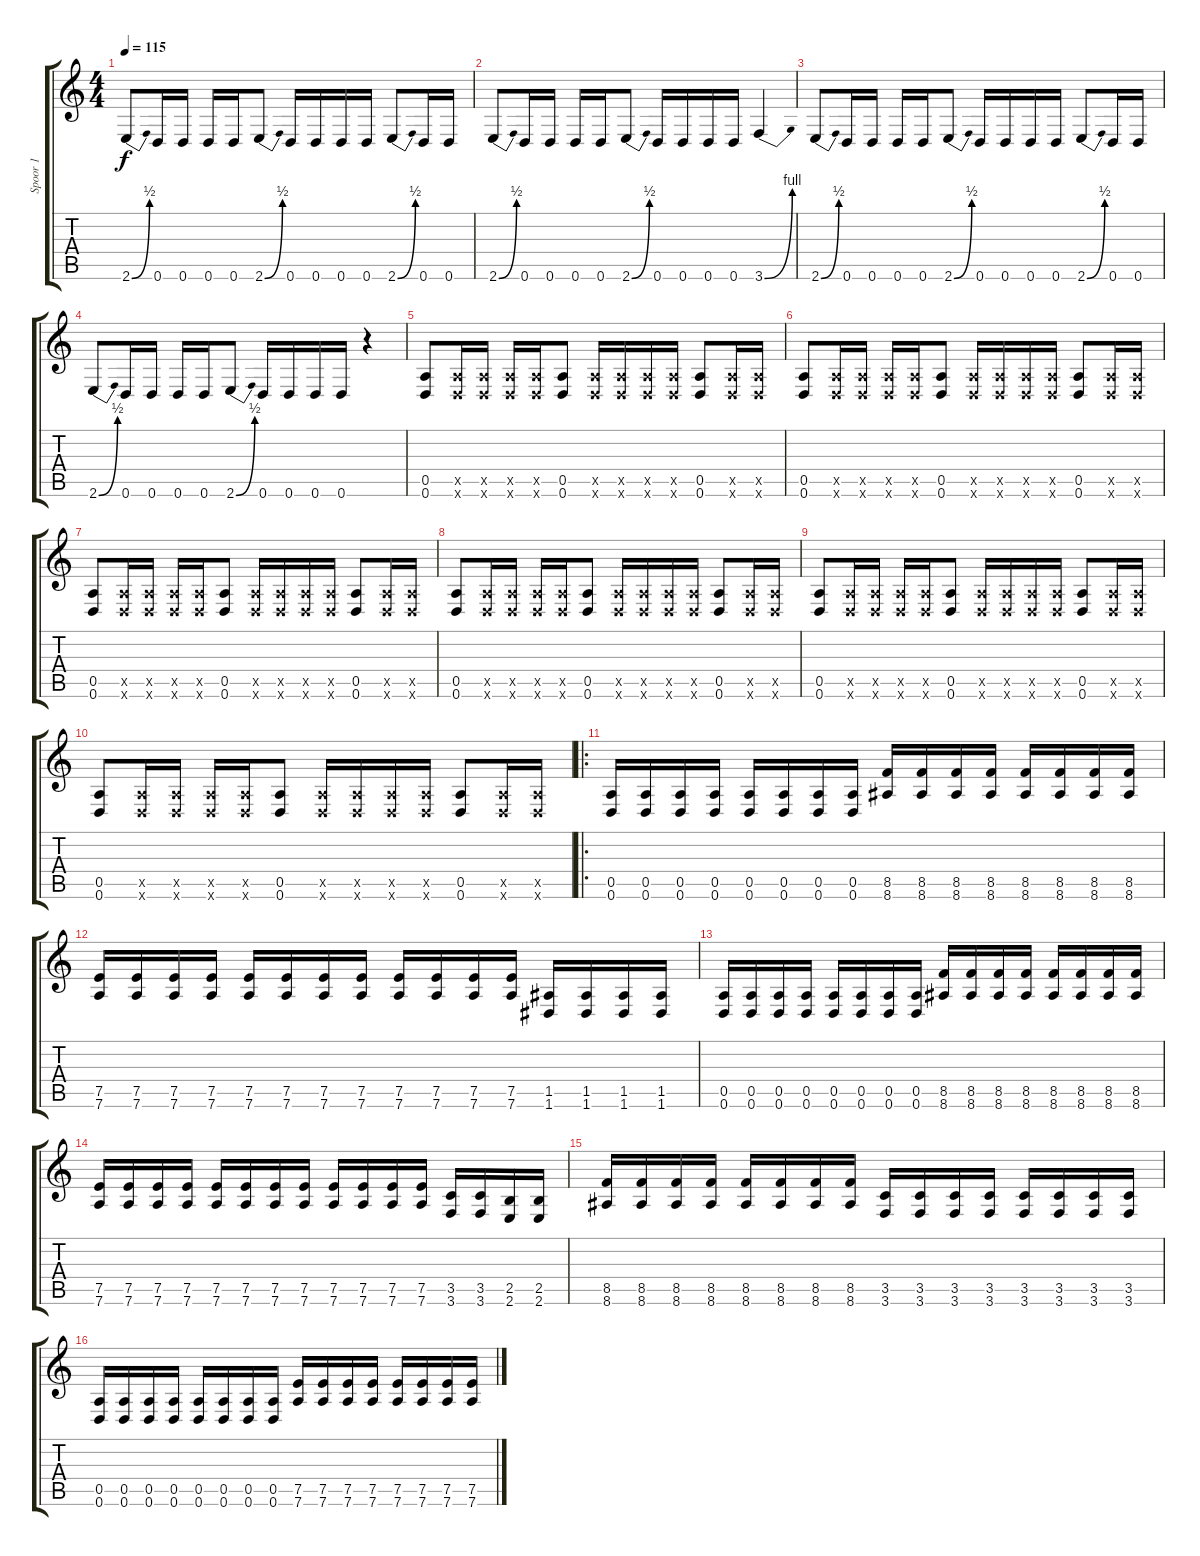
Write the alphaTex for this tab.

\track ("Spoor 1" "Spoor 1") {instrument distortionguitar}
\staff {score tabs}
\tuning (E4 B3 G3 D3 A2 D2) {hide}
\ts (4 4)
\tempo 115
\clef g2
\ks c
2.6{be (bend 0 0 60 2)}.8{dy f} 0.6.16 0.6.16 0.6.16 0.6.16 2.6{be (bend 0 0 60 2)}.8 0.6.16 0.6.16 0.6.16 0.6.16 2.6{be (bend 0 0 60 2)}.8 0.6.16 0.6.16 |
2.6{be (bend 0 0 60 2)}.8 0.6.16 0.6.16 0.6.16 0.6.16 2.6{be (bend 0 0 60 2)}.8 0.6.16 0.6.16 0.6.16 0.6.16 3.6{be (bend 0 0 60 4)}.4 |
2.6{be (bend 0 0 60 2)}.8 0.6.16 0.6.16 0.6.16 0.6.16 2.6{be (bend 0 0 60 2)}.8 0.6.16 0.6.16 0.6.16 0.6.16 2.6{be (bend 0 0 60 2)}.8 0.6.16 0.6.16 |
2.6{be (bend 0 0 60 2)}.8 0.6.16 0.6.16 0.6.16 0.6.16 2.6{be (bend 0 0 60 2)}.8 0.6.16 0.6.16 0.6.16 0.6.16 r.4 |
(0.5 0.6).8 (0.5{x} 0.6{x}).16 (0.5{x} 0.6{x}).16 (0.5{x} 0.6{x}).16 (0.5{x} 0.6{x}).16 (0.5 0.6).8 (0.5{x} 0.6{x}).16 (0.5{x} 0.6{x}).16 (0.5{x} 0.6{x}).16 (0.5{x} 0.6{x}).16 (0.5 0.6).8 (0.5{x} 0.6{x}).16 (0.5{x} 0.6{x}).16 |
(0.5 0.6).8 (0.5{x} 0.6{x}).16 (0.5{x} 0.6{x}).16 (0.5{x} 0.6{x}).16 (0.5{x} 0.6{x}).16 (0.5 0.6).8 (0.5{x} 0.6{x}).16 (0.5{x} 0.6{x}).16 (0.5{x} 0.6{x}).16 (0.5{x} 0.6{x}).16 (0.5 0.6).8 (0.5{x} 0.6{x}).16 (0.5{x} 0.6{x}).16 |
(0.5 0.6).8 (0.5{x} 0.6{x}).16 (0.5{x} 0.6{x}).16 (0.5{x} 0.6{x}).16 (0.5{x} 0.6{x}).16 (0.5 0.6).8 (0.5{x} 0.6{x}).16 (0.5{x} 0.6{x}).16 (0.5{x} 0.6{x}).16 (0.5{x} 0.6{x}).16 (0.5 0.6).8 (0.5{x} 0.6{x}).16 (0.5{x} 0.6{x}).16 |
(0.5 0.6).8 (0.5{x} 0.6{x}).16 (0.5{x} 0.6{x}).16 (0.5{x} 0.6{x}).16 (0.5{x} 0.6{x}).16 (0.5 0.6).8 (0.5{x} 0.6{x}).16 (0.5{x} 0.6{x}).16 (0.5{x} 0.6{x}).16 (0.5{x} 0.6{x}).16 (0.5 0.6).8 (0.5{x} 0.6{x}).16 (0.5{x} 0.6{x}).16 |
(0.5 0.6).8 (0.5{x} 0.6{x}).16 (0.5{x} 0.6{x}).16 (0.5{x} 0.6{x}).16 (0.5{x} 0.6{x}).16 (0.5 0.6).8 (0.5{x} 0.6{x}).16 (0.5{x} 0.6{x}).16 (0.5{x} 0.6{x}).16 (0.5{x} 0.6{x}).16 (0.5 0.6).8 (0.5{x} 0.6{x}).16 (0.5{x} 0.6{x}).16 |
(0.5 0.6).8 (0.5{x} 0.6{x}).16 (0.5{x} 0.6{x}).16 (0.5{x} 0.6{x}).16 (0.5{x} 0.6{x}).16 (0.5 0.6).8 (0.5{x} 0.6{x}).16 (0.5{x} 0.6{x}).16 (0.5{x} 0.6{x}).16 (0.5{x} 0.6{x}).16 (0.5 0.6).8 (0.5{x} 0.6{x}).16 (0.5{x} 0.6{x}).16 |
\ro
(0.5 0.6).16 (0.5 0.6).16 (0.5 0.6).16 (0.5 0.6).16 (0.5 0.6).16 (0.5 0.6).16 (0.5 0.6).16 (0.5 0.6).16 (8.5 8.6).16 (8.5 8.6).16 (8.5 8.6).16 (8.5 8.6).16 (8.5 8.6).16 (8.5 8.6).16 (8.5 8.6).16 (8.5 8.6).16 |
(7.5 7.6).16 (7.5 7.6).16 (7.5 7.6).16 (7.5 7.6).16 (7.5 7.6).16 (7.5 7.6).16 (7.5 7.6).16 (7.5 7.6).16 (7.5 7.6).16 (7.5 7.6).16 (7.5 7.6).16 (7.5 7.6).16 (1.5 1.6).16 (1.5 1.6).16 (1.5 1.6).16 (1.5 1.6).16 |
(0.5 0.6).16 (0.5 0.6).16 (0.5 0.6).16 (0.5 0.6).16 (0.5 0.6).16 (0.5 0.6).16 (0.5 0.6).16 (0.5 0.6).16 (8.5 8.6).16 (8.5 8.6).16 (8.5 8.6).16 (8.5 8.6).16 (8.5 8.6).16 (8.5 8.6).16 (8.5 8.6).16 (8.5 8.6).16 |
(7.5 7.6).16 (7.5 7.6).16 (7.5 7.6).16 (7.5 7.6).16 (7.5 7.6).16 (7.5 7.6).16 (7.5 7.6).16 (7.5 7.6).16 (7.5 7.6).16 (7.5 7.6).16 (7.5 7.6).16 (7.5 7.6).16 (3.5 3.6).16 (3.5 3.6).16 (2.5 2.6).16 (2.5 2.6).16 |
(8.5 8.6).16 (8.5 8.6).16 (8.5 8.6).16 (8.5 8.6).16 (8.5 8.6).16 (8.5 8.6).16 (8.5 8.6).16 (8.5 8.6).16 (3.5 3.6).16 (3.5 3.6).16 (3.5 3.6).16 (3.5 3.6).16 (3.5 3.6).16 (3.5 3.6).16 (3.5 3.6).16 (3.5 3.6).16 |
(0.5 0.6).16 (0.5 0.6).16 (0.5 0.6).16 (0.5 0.6).16 (0.5 0.6).16 (0.5 0.6).16 (0.5 0.6).16 (0.5 0.6).16 (7.5 7.6).16 (7.5 7.6).16 (7.5 7.6).16 (7.5 7.6).16 (7.5 7.6).16 (7.5 7.6).16 (7.5 7.6).16 (7.5 7.6).16
